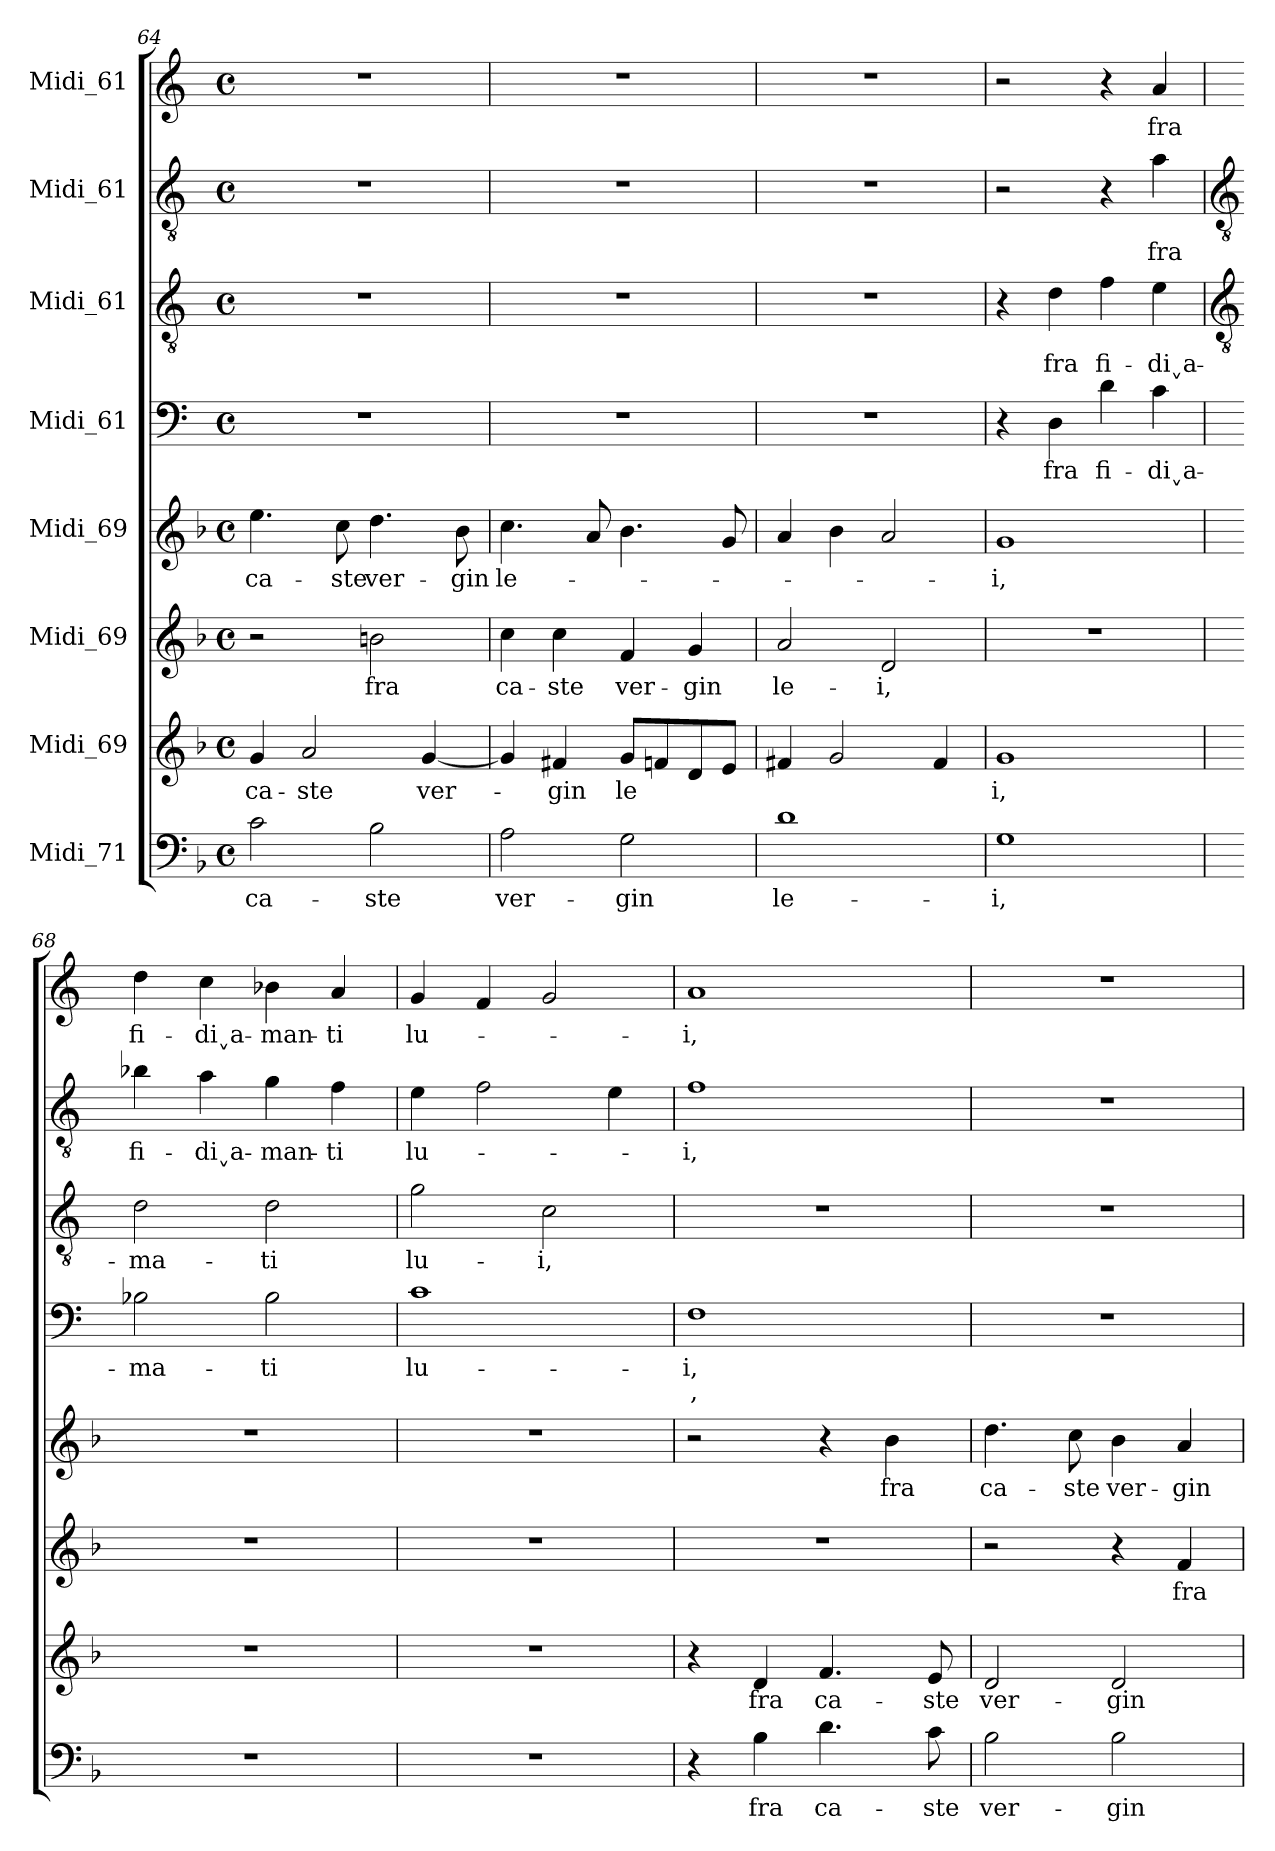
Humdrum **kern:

**kern	**text	**kern	**text	**kern	**text	**kern	**text	**kern	**text	**text	**kern	**text	**kern	**text	**kern	**text
*part8	*part8	*part7	*part7	*part6	*part6	*part5	*part5	*part4	*part4	*part4	*part3	*part3	*part2	*part2	*part1	*part1
*staff8	*staff8	*staff7	*staff7	*staff6	*staff6	*staff5	*staff5	*staff4	*staff4	*staff4	*staff3	*staff3	*staff2	*staff2	*staff1	*staff1
*I"Midi_71	*	*I"Midi_69	*	*I"Midi_69	*	*I"Midi_69	*	*I"Midi_61	*	*	*I"Midi_61	*	*I"Midi_61	*	*I"Midi_61	*
!!LO:LB:g=z
*clefF4	*	*clefG2	*	*clefG2	*	*clefG2	*	*clefF4	*	*	*clefGv2	*	*clefGv2	*	*clefG2	*
*	*	*	*	*	*	*	*	*ITrd4c7	*	*	*ITrd4c7	*	*ITrd4c7	*	*ITrd4c7	*
*k[b-]	*	*k[b-]	*	*k[b-]	*	*k[b-]	*	*k[b-]	*	*	*k[b-]	*	*k[b-]	*	*k[b-]	*
*F:	*	*F:	*	*F:	*	*F:	*	*F:	*	*	*F:	*	*F:	*	*F:	*
*M4/4	*	*M4/4	*	*M4/4	*	*M4/4	*	*M4/4	*	*	*M4/4	*	*M4/4	*	*M4/4	*
*met(c)	*	*met(c)	*	*met(c)	*	*met(c)	*	*met(c)	*	*	*met(c)	*	*met(c)	*	*met(c)	*
=64	=64	=64	=64	=64	=64	=64	=64	=64	=64	=64	=64	=64	=64	=64	=64	=64
!	!LO:LY:b	!	!LO:LY:b	!	!	!	!LO:LY:b	!	!	!	!	!	!	!	!	!
2c	ca-	4g	ca-	2r	.	4.ee	ca-	1r	.	.	1r	.	1r	.	1r	.
!	!	!	!LO:LY:b	!	!	!	!	!	!	!	!	!	!	!	!	!
.	.	2a	-ste	.	.	.	.	.	.	.	.	.	.	.	.	.
!	!	!	!	!	!	!	!LO:LY:b	!	!	!	!	!	!	!	!	!
.	.	.	.	.	.	8cc	-ste	.	.	.	.	.	.	.	.	.
!	!LO:LY:b	!	!	!	!LO:LY:b	!	!LO:LY:b	!	!	!	!	!	!	!	!	!
2B-	-ste	.	.	2bn	fra	4.dd	ver-	.	.	.	.	.	.	.	.	.
!	!	!	!LO:LY:b	!	!	!	!	!	!	!	!	!	!	!	!	!
.	.	[4g	ver-	.	.	.	.	.	.	.	.	.	.	.	.	.
!	!	!	!	!	!	!	!LO:LY:b	!	!	!	!	!	!	!	!	!
.	.	.	.	.	.	8b-	-gin	.	.	.	.	.	.	.	.	.
=65	=65	=65	=65	=65	=65	=65	=65	=65	=65	=65	=65	=65	=65	=65	=65	=65
!	!LO:LY:b	!	!	!	!LO:LY:b	!	!LO:LY:b	!	!	!	!	!	!	!	!	!
2A	ver-	4g]	.	4cc	ca-	4.cc	le-	1r	.	.	1r	.	1r	.	1r	.
!	!	!	!LO:LY:b	!	!LO:LY:b	!	!	!	!	!	!	!	!	!	!	!
.	.	4f#X	-gin	4cc	-ste	.	.	.	.	.	.	.	.	.	.	.
.	.	.	.	.	.	8a	.	.	.	.	.	.	.	.	.	.
!	!LO:LY:b	!	!LO:LY:b	!	!LO:LY:b	!	!	!	!	!	!	!	!	!	!	!
2G	-gin	8gL	le	4f	ver-	4.b-	.	.	.	.	.	.	.	.	.	.
.	.	8fn	.	.	.	.	.	.	.	.	.	.	.	.	.	.
!	!	!	!	!	!LO:LY:b	!	!	!	!	!	!	!	!	!	!	!
.	.	8d	.	4g	-gin	.	.	.	.	.	.	.	.	.	.	.
.	.	8eJ	.	.	.	8g	.	.	.	.	.	.	.	.	.	.
=66	=66	=66	=66	=66	=66	=66	=66	=66	=66	=66	=66	=66	=66	=66	=66	=66
!	!LO:LY:b	!	!	!	!LO:LY:b	!	!	!	!	!	!	!	!	!	!	!
1d	le-	4f#X	.	2a	le-	4a	.	1r	.	.	1r	.	1r	.	1r	.
.	.	2g	.	.	.	4b-	.	.	.	.	.	.	.	.	.	.
!	!	!	!	!	!LO:LY:b	!	!	!	!	!	!	!	!	!	!	!
.	.	.	.	2d	-i,	2a	.	.	.	.	.	.	.	.	.	.
.	.	4f#	.	.	.	.	.	.	.	.	.	.	.	.	.	.
=67	=67	=67	=67	=67	=67	=67	=67	=67	=67	=67	=67	=67	=67	=67	=67	=67
!	!LO:LY:b	!	!LO:LY:b	!	!	!	!LO:LY:b	!	!	!	!	!	!	!	!	!
1G	-i,	1g	i,	1r	.	1g	-i,	4r	.	.	4r	.	2r	.	2r	.
!	!	!	!	!	!	!	!	!	!LO:LY:b	!	!	!LO:LY:b	!	!	!	!
.	.	.	.	.	.	.	.	4GG	fra	.	4G	fra	.	.	.	.
!	!	!	!	!	!	!	!	!	!LO:LY:b	!	!	!LO:LY:b	!	!	!	!
.	.	.	.	.	.	.	.	4G	fi-	.	4B-	fi-	4r	.	4r	.
!	!	!	!	!	!	!	!	!	!LO:LY:b	!	!	!LO:LY:b	!	!LO:LY:b	!	!LO:LY:b
.	.	.	.	.	.	.	.	4F	-diˬa-	.	4A	-diˬa-	4d	fra	4d	fra
!!LO:LB:g=z
=68	=68	=68	=68	=68	=68	=68	=68	=68	=68	=68	=68	=68	=68	=68	=68	=68
*	*	*	*	*	*	*	*	*	*	*	*clefGv2	*	*clefGv2	*	*	*
!	!	!	!	!	!	!	!	!	!LO:LY:b	!	!	!LO:LY:b	!	!LO:LY:b	!	!LO:LY:b
1r	.	1r	.	1r	.	1r	.	2E-X	-ma-	.	2G	-ma-	4e-X	fi-	4g	fi-
!	!	!	!	!	!	!	!	!	!	!	!	!	!	!LO:LY:b	!	!LO:LY:b
.	.	.	.	.	.	.	.	.	.	.	.	.	4d	-diˬa-	4f	-diˬa-
!	!	!	!	!	!	!	!	!	!LO:LY:b	!	!	!LO:LY:b	!	!LO:LY:b	!	!LO:LY:b
.	.	.	.	.	.	.	.	2E-	-ti	.	2G	-ti	4c	-man-	4e-X	-man-
!	!	!	!	!	!	!	!	!	!	!	!	!	!	!LO:LY:b	!	!LO:LY:b
.	.	.	.	.	.	.	.	.	.	.	.	.	4B-	-ti	4d	-ti
!!LO:LB:g=z
=69	=69	=69	=69	=69	=69	=69	=69	=69	=69	=69	=69	=69	=69	=69	=69	=69
!	!	!	!	!	!	!	!	!	!LO:LY:b	!	!	!LO:LY:b	!	!LO:LY:b	!	!LO:LY:b
1r	.	1r	.	1r	.	1r	.	1F	lu-	.	2c	lu-	4A	lu-	4c	lu-
.	.	.	.	.	.	.	.	.	.	.	.	.	2B-	.	4B-	.
!	!	!	!	!	!	!	!	!	!	!	!	!LO:LY:b	!	!	!	!
.	.	.	.	.	.	.	.	.	.	.	2F	-i,	.	.	2c	.
.	.	.	.	.	.	.	.	.	.	.	.	.	4A	.	.	.
=70	=70	=70	=70	=70	=70	=70	=70	=70	=70	=70	=70	=70	=70	=70	=70	=70
!	!	!	!	!	!	!	!	!	!LO:LY:b	!LO:LY:b	!	!	!	!LO:LY:b	!	!LO:LY:b
4r	.	4r	.	1r	.	2r	.	1BB-	-i,	,	1r	.	1B-	-i,	1d	-i,
!	!LO:LY:b	!	!LO:LY:b	!	!	!	!	!	!	!	!	!	!	!	!	!
4B-	fra	4d	fra	.	.	.	.	.	.	.	.	.	.	.	.	.
!	!LO:LY:b	!	!LO:LY:b	!	!	!	!	!	!	!	!	!	!	!	!	!
4.d	ca-	4.f	ca-	.	.	4r	.	.	.	.	.	.	.	.	.	.
!	!	!	!	!	!	!	!LO:LY:b	!	!	!	!	!	!	!	!	!
.	.	.	.	.	.	4b-	fra	.	.	.	.	.	.	.	.	.
!	!LO:LY:b	!	!LO:LY:b	!	!	!	!	!	!	!	!	!	!	!	!	!
8c	-ste	8e	-ste	.	.	.	.	.	.	.	.	.	.	.	.	.
=71	=71	=71	=71	=71	=71	=71	=71	=71	=71	=71	=71	=71	=71	=71	=71	=71
!	!LO:LY:b	!	!LO:LY:b	!	!	!	!LO:LY:b	!	!	!	!	!	!	!	!	!
2B-	ver-	2d	ver-	2r	.	4.dd	ca-	1r	.	.	1r	.	1r	.	1r	.
!	!	!	!	!	!	!	!LO:LY:b	!	!	!	!	!	!	!	!	!
.	.	.	.	.	.	8cc	-ste	.	.	.	.	.	.	.	.	.
!	!LO:LY:b	!	!LO:LY:b	!	!	!	!LO:LY:b	!	!	!	!	!	!	!	!	!
2B-	-gin	2d	-gin	4r	.	4b-	ver-	.	.	.	.	.	.	.	.	.
!	!	!	!	!	!LO:LY:b	!	!LO:LY:b	!	!	!	!	!	!	!	!	!
.	.	.	.	4f	fra	4a	-gin	.	.	.	.	.	.	.	.	.
=	=	=	=	=	=	=	=	=	=	=	=	=	=	=	=	=
*-	*-	*-	*-	*-	*-	*-	*-	*-	*-	*-	*-	*-	*-	*-	*-	*-
